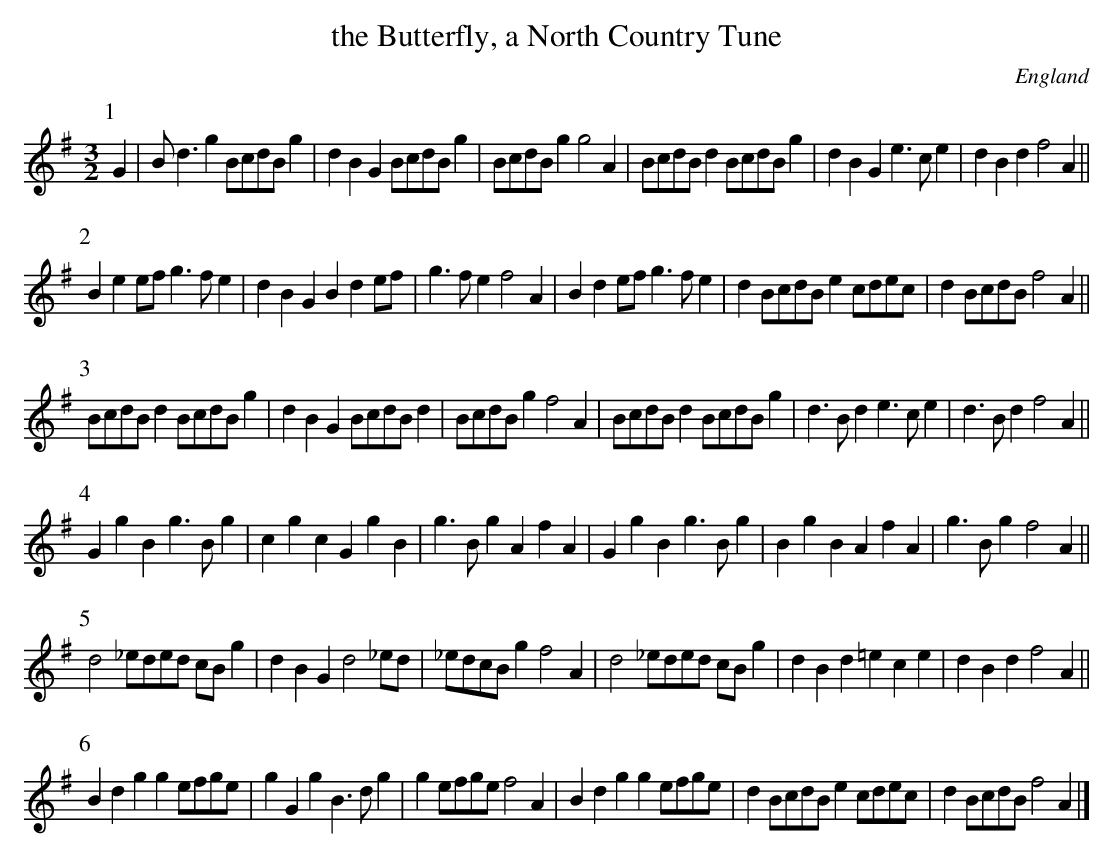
X:1
T:the Butterfly, a North Country Tune
L:1/8
M:3/2
O:England
K:G major
P:1
G2| B d3 g2 BcdB g2 | d2 B2 G2 BcdB g2 | BcdB  g2 g4 A2 |\
    BcdB d2 BcdB g2 | d2 B2 G2 e3 c e2 | d2 B2 d2 f4 A2 ||
P:2
    B2 e2 ef g3 f e2| d2 B2 G2 B2 d2 ef| g3 f e2 f4 A2 |\
    B2 d2 ef g3 f e2| d2 BcdB  e2 cdec | d2 BcdB f4 A2 ||
P:3
    BcdB d2 BcdB g2 | d2 B2 G2 BcdB d2 | BcdB g2 f4 A2 |\
    BcdB d2 BcdB g2 | d3 B  d2 e3 c e2 | d3 B d2 f4 A2 ||
P: 4
   G2 g2 B2 g3 B g2 | c2 g2 c2 G2 g2 B2| g3 B g2 A2 f2 A2 |\
   G2 g2 B2 g3 B g2 | B2 g2 B2 A2 f2 A2| g3 B g2 f4    A2 ||
P:5
   d4 _eded   cB g2 | d2 B2 G2 d4   _ed| _edcB g2 f4   A2 |\
   d4 _eded   cB g2 | d2 B2 d2 =e2 c2 e2|d2 B2 d2 f4   A2 ||
P:6
   B2 d2 g2 g2 efge | g2 G2 g2 B3 d g2 | g2 efge  f4   A2 |\
   B2 d2 g2 g2 efge | d2 BcdB  e2 cdec | d2 BcdB  f4   A2 |]
